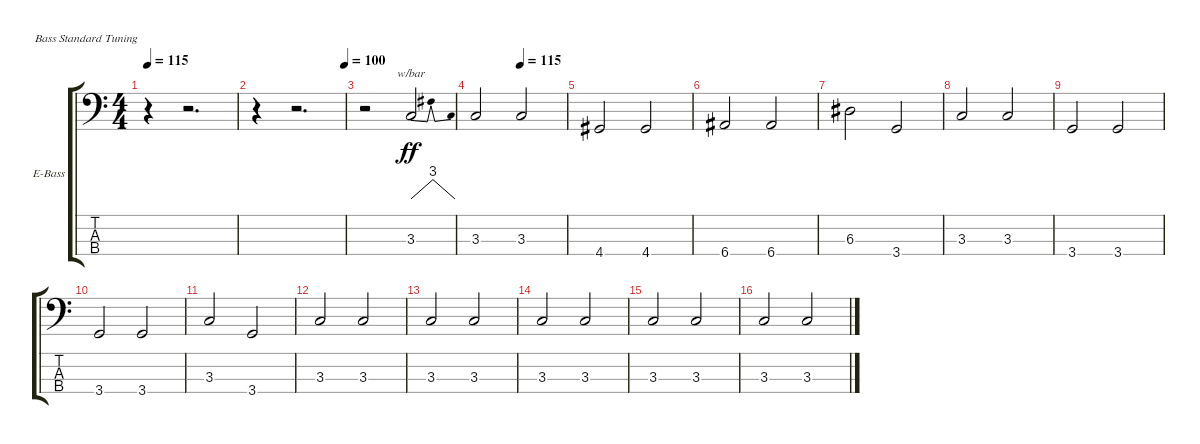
\bracketExtendMode groupsimilarinstruments
\firstSystemTrackNameOrientation horizontal
\otherSystemsTrackNameOrientation horizontal
\track ("Áàñèñò" "E-Bass") {instrument electricbassfinger}
\staff {score tabs}
\tuning (G2 D2 A1 E1)
\ts (4 4)
\beaming (8 2 2 2 2)
\ac
\tempo 115
\clef f4
\ks c
r.4{dy ff instrument electricbassfinger} r.2{d} |
\tempo (100 1)
r.4 r.2{d} |
r.2 3.3.2{tbe (dip default 0 0 15 12 53.4 0)} |
\tempo (115 0.5)
3.3.2 3.3.2 |
4.4.2 4.4.2 |
6.4.2 6.4.2 |
6.3.2 3.4.2 |
3.3.2 3.3.2 |
3.4.2 3.4.2 |
3.4.2 3.4.2 |
3.3.2 3.4.2 |
3.3.2 3.3.2 |
3.3.2 3.3.2 |
3.3.2 3.3.2 |
3.3.2 3.3.2 |
3.3.2 3.3.2
